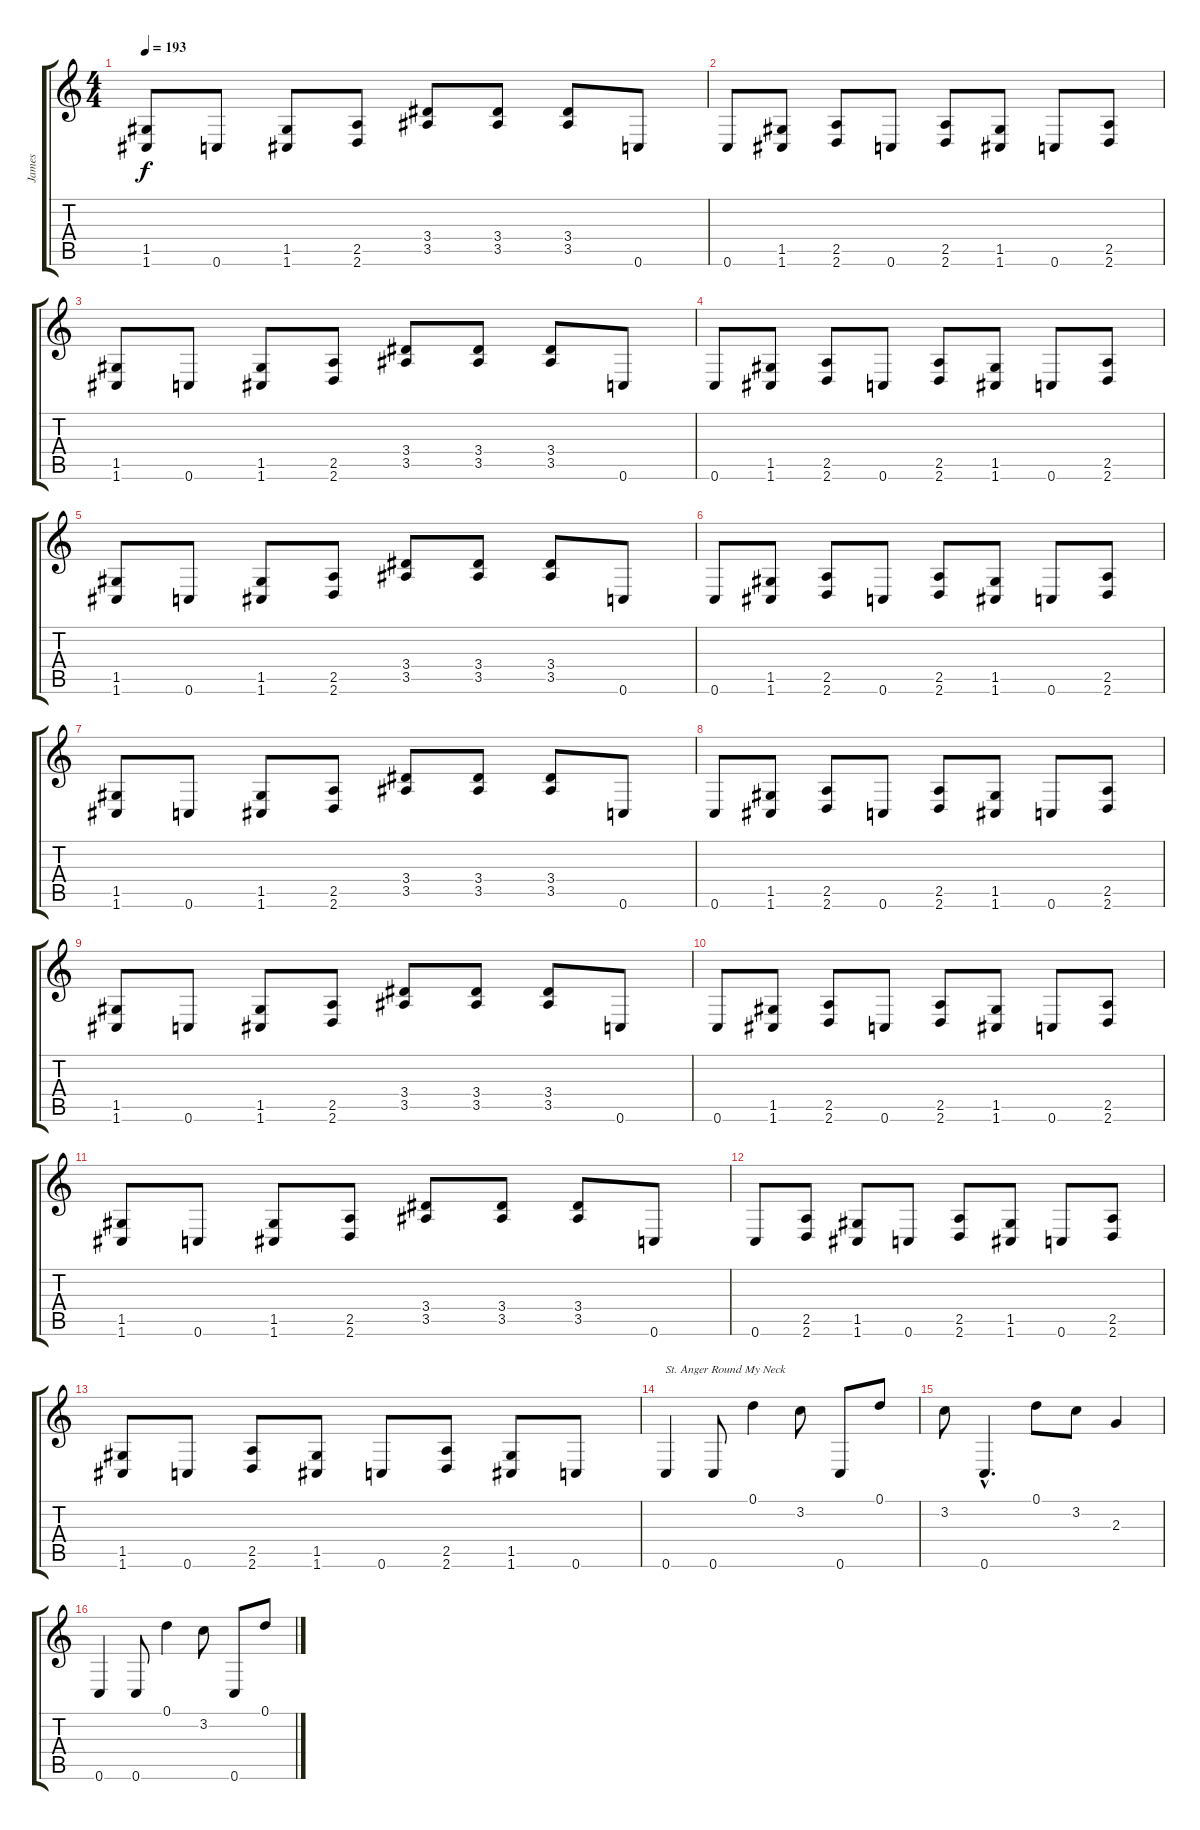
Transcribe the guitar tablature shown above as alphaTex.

\track ("James" "James") {instrument distortionguitar}
\staff {score tabs}
\tuning (D4 A3 F3 C3 G2 C2) {hide}
\ts (4 4)
\tempo 193
\clef g2
\ks c
(1.5 1.6).8{dy f} 0.6.8 (1.5 1.6).8 (2.5 2.6).8 (3.4 3.5).8 (3.4 3.5).8 (3.4 3.5).8 0.6.8 |
0.6.8{instrument distortionguitar} (1.5 1.6).8 (2.5 2.6).8 0.6.8 (2.5 2.6).8 (1.5 1.6).8 0.6.8 (2.5 2.6).8 |
(1.5 1.6).8 0.6.8 (1.5 1.6).8 (2.5 2.6).8 (3.4 3.5).8 (3.4 3.5).8 (3.4 3.5).8 0.6.8 |
0.6.8 (1.5 1.6).8 (2.5 2.6).8 0.6.8 (2.5 2.6).8 (1.5 1.6).8 0.6.8 (2.5 2.6).8 |
(1.5 1.6).8 0.6.8 (1.5 1.6).8 (2.5 2.6).8 (3.4 3.5).8 (3.4 3.5).8 (3.4 3.5).8 0.6.8 |
0.6.8 (1.5 1.6).8 (2.5 2.6).8 0.6.8 (2.5 2.6).8 (1.5 1.6).8 0.6.8 (2.5 2.6).8 |
(1.5 1.6).8 0.6.8 (1.5 1.6).8 (2.5 2.6).8 (3.4 3.5).8 (3.4 3.5).8 (3.4 3.5).8 0.6.8 |
0.6.8 (1.5 1.6).8 (2.5 2.6).8 0.6.8 (2.5 2.6).8 (1.5 1.6).8 0.6.8 (2.5 2.6).8 |
(1.5 1.6).8 0.6.8 (1.5 1.6).8 (2.5 2.6).8 (3.4 3.5).8 (3.4 3.5).8 (3.4 3.5).8 0.6.8 |
0.6.8 (1.5 1.6).8 (2.5 2.6).8 0.6.8 (2.5 2.6).8 (1.5 1.6).8 0.6.8 (2.5 2.6).8 |
(1.5 1.6).8 0.6.8 (1.5 1.6).8 (2.5 2.6).8 (3.4 3.5).8 (3.4 3.5).8 (3.4 3.5).8 0.6.8 |
0.6.8 (2.5 2.6).8 (1.5 1.6).8 0.6.8 (2.5 2.6).8 (1.5 1.6).8 0.6.8 (2.5 2.6).8 |
(1.5 1.6).8 0.6.8 (2.5 2.6).8 (1.5 1.6).8 0.6.8 (2.5 2.6).8 (1.5 1.6).8 0.6.8 |
0.6.4{txt "St. Anger Round My Neck" instrument electricguitarclean} 0.6.8 0.1.4 3.2.8 0.6.8 0.1.8 |
3.2.8 0.6{hac}.4{d} 0.1.8 3.2.8 2.3.4 |
0.6.4{instrument electricguitarclean} 0.6.8 0.1.4 3.2.8 0.6.8 0.1.8
